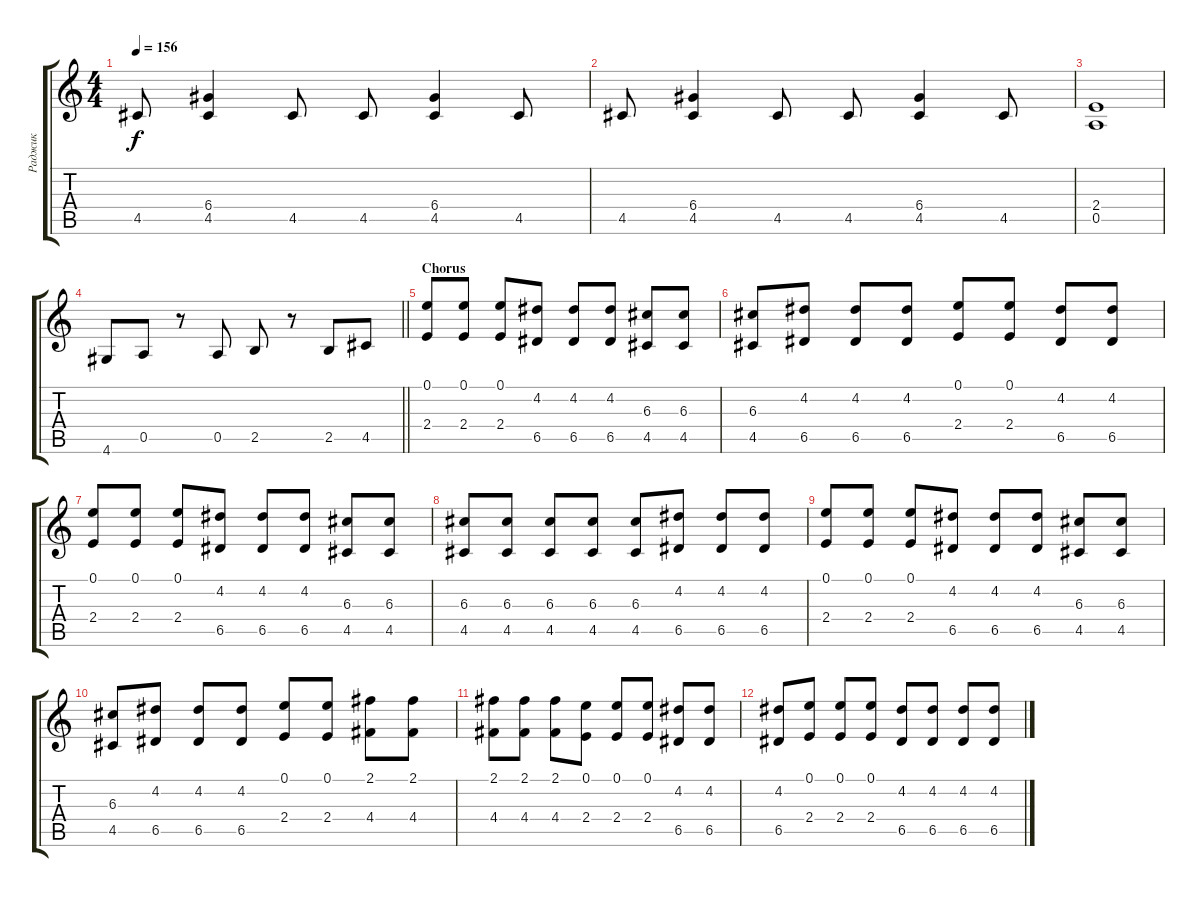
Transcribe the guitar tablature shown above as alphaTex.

\track ("Раджик" "Раджик") {instrument distortionguitar}
\staff {score tabs}
\tuning (E4 B3 G3 D3 A2 E2) {hide}
\ts (4 4)
\tempo 156
\clef g2
\ks c
4.5.8{dy f} (6.4 4.5).4 4.5.8 4.5.8 (6.4 4.5).4 4.5.8 |
4.5.8 (6.4 4.5).4 4.5.8 4.5.8 (6.4 4.5).4 4.5.8 |
(2.4 0.5).1 |
\barLineRight lightlight
4.6.8 0.5.8 r.8 0.5.8 2.5.8 r.8 2.5.8 4.5.8 |
\section ("" "Chorus")
(0.1 2.4).8 (0.1 2.4).8 (0.1 2.4).8 (4.2 6.5).8 (4.2 6.5).8 (4.2 6.5).8 (6.3 4.5).8 (6.3 4.5).8 |
(6.3 4.5).8 (4.2 6.5).8 (4.2 6.5).8 (4.2 6.5).8 (0.1 2.4).8 (0.1 2.4).8 (4.2 6.5).8 (4.2 6.5).8 |
(0.1 2.4).8 (0.1 2.4).8 (0.1 2.4).8 (4.2 6.5).8 (4.2 6.5).8 (4.2 6.5).8 (6.3 4.5).8 (6.3 4.5).8 |
(6.3 4.5).8 (6.3 4.5).8 (6.3 4.5).8 (6.3 4.5).8 (6.3 4.5).8 (4.2 6.5).8 (4.2 6.5).8 (4.2 6.5).8 |
(0.1 2.4).8 (0.1 2.4).8 (0.1 2.4).8 (4.2 6.5).8 (4.2 6.5).8 (4.2 6.5).8 (6.3 4.5).8 (6.3 4.5).8 |
(6.3 4.5).8 (4.2 6.5).8 (4.2 6.5).8 (4.2 6.5).8 (0.1 2.4).8 (0.1 2.4).8 (2.1 4.4).8 (2.1 4.4).8 |
(2.1 4.4).8 (2.1 4.4).8 (2.1 4.4).8 (0.1 2.4).8 (0.1 2.4).8 (0.1 2.4).8 (4.2 6.5).8 (4.2 6.5).8 |
(4.2 6.5).8 (0.1 2.4).8 (0.1 2.4).8 (0.1 2.4).8 (4.2 6.5).8 (4.2 6.5).8 (4.2 6.5).8 (4.2 6.5).8
